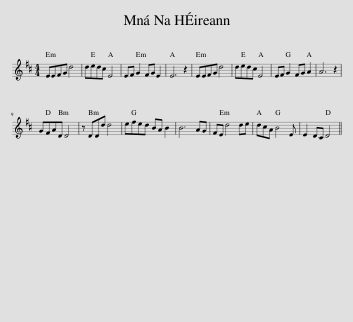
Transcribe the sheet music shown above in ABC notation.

X:1
L:1/8
M:4/4
I:linebreak $
K:D
V:1 treble
V:1
 EEFG d4 | dedc E4 | EF G2 FG E2 | E6 z2 | EEFG d4 | %5
 dedc E4 | EF G2 FG A2 | A6 z2 |$ GFAD D4 | z DDd d4 | %10
 efed BA B2 | B6 AG | FE d4 de | dcA B4 E | E2 DC D4 || %15
